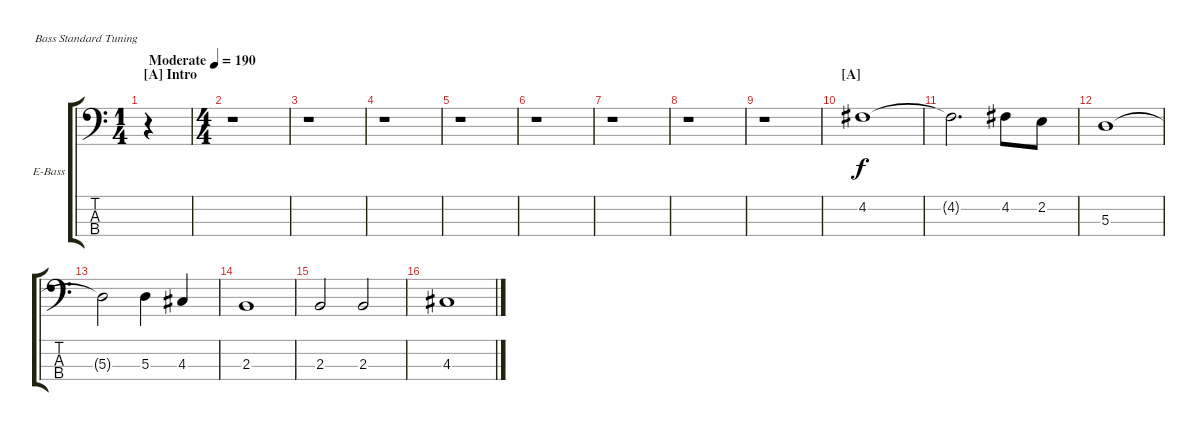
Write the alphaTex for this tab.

\bracketExtendMode groupsimilarinstruments
\firstSystemTrackNameOrientation horizontal
\otherSystemsTrackNameOrientation horizontal
\track ("Bass" "E-Bass") {instrument electricbassfinger}
\staff {score tabs}
\tuning (G2 D2 A1 E1)
\voice
\ts (1 4)
\beaming (8 2)
\section ("A" "Intro")
\tempo (190 "Moderate")
\clef f4
\ks c
r.4{dy f instrument electricbassfinger} |
\ts (4 4)
\beaming (8 2 2 2 2)
r.1 |
r.1 |
r.1 |
r.1 |
r.1 |
r.1 |
r.1 |
r.1 |
\section ("A" "")
4.2.1 |
4.2{t}.2{d} 4.2.8 2.2.8 |
5.3.1 |
5.3{t}.2 5.3.4 4.3.4 |
2.3.1 |
2.3.2 2.3.2 |
4.3.1
\voice
\clef f4
\ottava regular
\simile none
\ks c
r.4{dy mf} |
|
|
|
|
|
|
|
|
|
|
|
|
|
|
